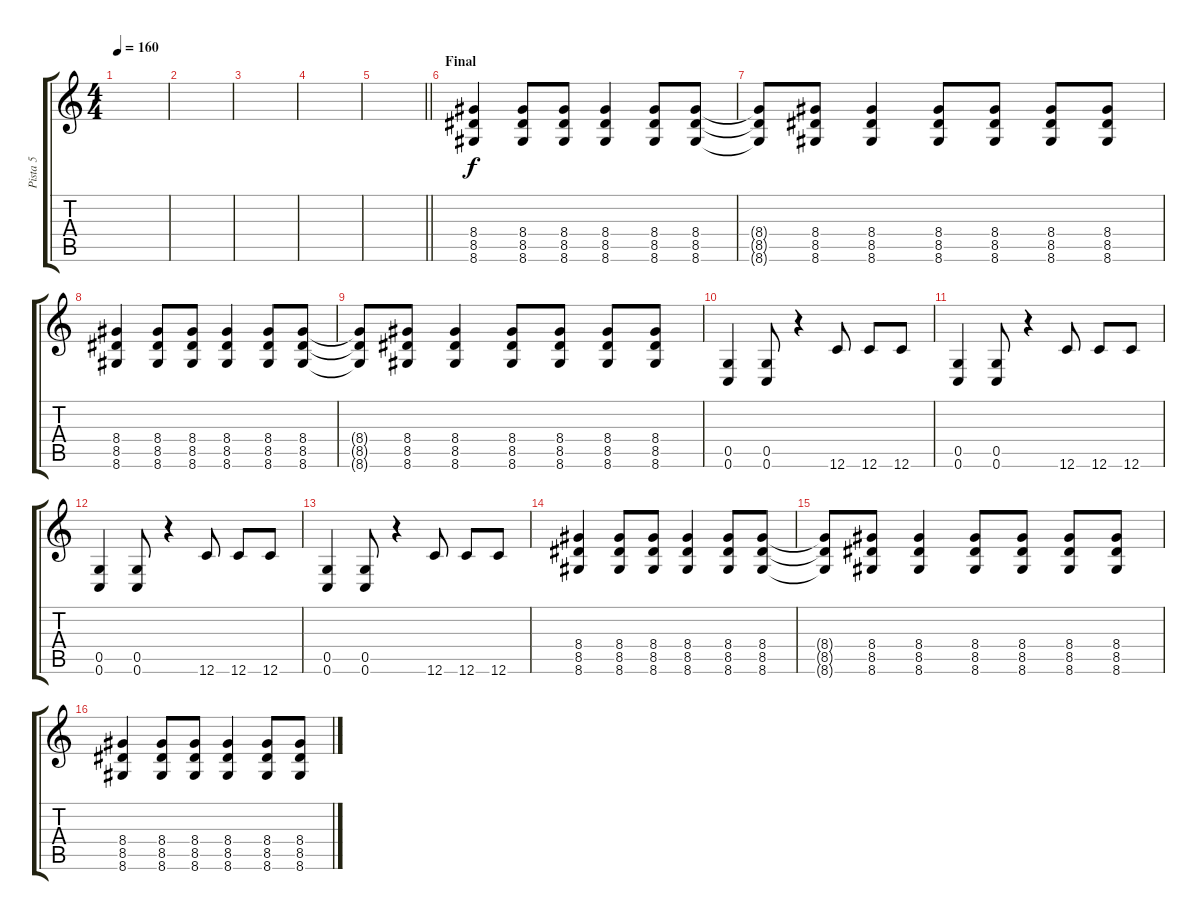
\track ("Pista 5" "Pista 5") {instrument distortionguitar}
\staff {score tabs}
\tuning (D4 A3 F3 C3 G2 C2) {hide}
\ts (4 4)
\tempo 160
\clef g2
\ks c
|
|
|
|
\barLineRight lightlight
|
\section ("" "Final")
(8.4 8.5 8.6).4 (8.4 8.5 8.6).8 (8.4 8.5 8.6).8 (8.4 8.5 8.6).4 (8.4 8.5 8.6).8 (8.4 8.5 8.6).8 |
(8.4{t} 8.5{t} 8.6{t}).8 (8.4 8.5 8.6).8 (8.4 8.5 8.6).4 (8.4 8.5 8.6).8 (8.4 8.5 8.6).8 (8.4 8.5 8.6).8 (8.4 8.5 8.6).8 |
(8.4 8.5 8.6).4 (8.4 8.5 8.6).8 (8.4 8.5 8.6).8 (8.4 8.5 8.6).4 (8.4 8.5 8.6).8 (8.4 8.5 8.6).8 |
(8.4{t} 8.5{t} 8.6{t}).8 (8.4 8.5 8.6).8 (8.4 8.5 8.6).4 (8.4 8.5 8.6).8 (8.4 8.5 8.6).8 (8.4 8.5 8.6).8 (8.4 8.5 8.6).8 |
(0.5 0.6).4 (0.5 0.6).8 r.4 12.6.8 12.6.8 12.6.8 |
(0.5 0.6).4 (0.5 0.6).8 r.4 12.6.8 12.6.8 12.6.8 |
(0.5 0.6).4 (0.5 0.6).8 r.4 12.6.8 12.6.8 12.6.8 |
(0.5 0.6).4 (0.5 0.6).8 r.4 12.6.8 12.6.8 12.6.8 |
(8.4 8.5 8.6).4 (8.4 8.5 8.6).8 (8.4 8.5 8.6).8 (8.4 8.5 8.6).4 (8.4 8.5 8.6).8 (8.4 8.5 8.6).8 |
(8.4{t} 8.5{t} 8.6{t}).8 (8.4 8.5 8.6).8 (8.4 8.5 8.6).4 (8.4 8.5 8.6).8 (8.4 8.5 8.6).8 (8.4 8.5 8.6).8 (8.4 8.5 8.6).8 |
(8.4 8.5 8.6).4 (8.4 8.5 8.6).8 (8.4 8.5 8.6).8 (8.4 8.5 8.6).4 (8.4 8.5 8.6).8 (8.4 8.5 8.6).8
